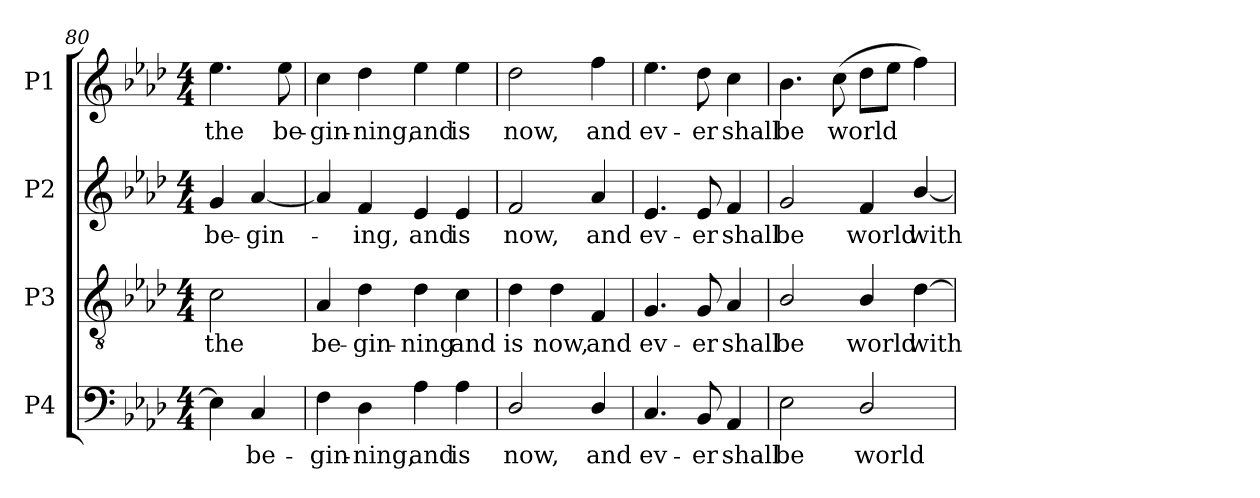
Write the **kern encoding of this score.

**kern	**text	**kern	**text	**kern	**text	**kern	**text
*part4	*part4	*part3	*part3	*part2	*part2	*part1	*part1
*staff4	*staff4	*staff3	*staff3	*staff2	*staff2	*staff1	*staff1
*I"P4	*	*I"P3	*	*I"P2	*	*I"P1	*
*clefF4	*	*clefGv2	*	*clefG2	*	*clefG2	*
*	*	*ITrd7c12	*	*	*	*	*
*k[b-e-a-d-]	*	*k[b-e-a-d-]	*	*k[b-e-a-d-]	*	*k[b-e-a-d-]	*
*A-:	*	*A-:	*	*A-:	*	*A-:	*
*M4/4	*	*M4/4	*	*M4/4	*	*M4/4	*
=80	=80	=80	=80	=80	=80	=80	=80
!	!	!	!LO:LY:b:color=#000000	!	!	!	!
!	!	!	!	!	!LO:LY:b:color=#000000	!	!
!	!	!	!	!	!	!	!LO:LY:b:color=#000000
4E-i\]	.	2Ci\	the	4gi/	be-	4.ee-i\	the
!	!LO:LY:b:color=#000000	!	!	!	!	!	!
!	!	!	!	!	!LO:LY:b:color=#000000	!	!
4Ci/	be-	.	.	[4a-i/	-gin-	.	.
!	!	!	!	!	!	!	!LO:LY:b:color=#000000
.	.	.	.	.	.	8ee-i\	be-
=81	=81	=81	=81	=81	=81	=81	=81
!	!LO:LY:b:color=#000000	!	!	!	!	!	!
!	!	!	!LO:LY:b:color=#000000	!	!	!	!
!	!	!	!	!	!	!	!LO:LY:b:color=#000000
4Fi\	-gin-	4AA-i/	be-	4a-i/]	.	4cci\	-gin-
!	!LO:LY:b:color=#000000	!	!	!	!	!	!
!	!	!	!LO:LY:b:color=#000000	!	!	!	!
!	!	!	!	!	!LO:LY:b:color=#000000	!	!
!	!	!	!	!	!	!	!LO:LY:b:color=#000000
4D-i\	-ning,	4D-i\	-gin-	4fi/	-ing,	4dd-i\	-ning,
!	!LO:LY:b:color=#000000	!	!	!	!	!	!
!	!	!	!LO:LY:b:color=#000000	!	!	!	!
!	!	!	!	!	!LO:LY:b:color=#000000	!	!
!	!	!	!	!	!	!	!LO:LY:b:color=#000000
4A-i\	and	4D-i\	-ning	4e-i/	and	4ee-i\	and
!	!LO:LY:b:color=#000000	!	!	!	!	!	!
!	!	!	!LO:LY:b:color=#000000	!	!	!	!
!	!	!	!	!	!LO:LY:b:color=#000000	!	!
!	!	!	!	!	!	!	!LO:LY:b:color=#000000
4A-i\	is	4Ci\	and	4e-i/	is	4ee-i\	is
!!LO:LB:g=z
=82	=82	=82	=82	=82	=82	=82	=82
!	!LO:LY:b:color=#000000	!	!	!	!	!	!
!	!	!	!LO:LY:b:color=#000000	!	!	!	!
!	!	!	!	!	!LO:LY:b:color=#000000	!	!
!	!	!	!	!	!	!	!LO:LY:b:color=#000000
2D-i/	now,	4D-i\	is	2fi/	now,	2dd-i\	now,
!	!	!	!LO:LY:b:color=#000000	!	!	!	!
.	.	4D-i\	now,	.	.	.	.
!	!LO:LY:b:color=#000000	!	!	!	!	!	!
!	!	!	!LO:LY:b:color=#000000	!	!	!	!
!	!	!	!	!	!LO:LY:b:color=#000000	!	!
!	!	!	!	!	!	!	!LO:LY:b:color=#000000
4D-i/	and	4FFi/	and	4a-i/	and	4ffi\	and
=83	=83	=83	=83	=83	=83	=83	=83
!	!LO:LY:b:color=#000000	!	!	!	!	!	!
!	!	!	!LO:LY:b:color=#000000	!	!	!	!
!	!	!	!	!	!LO:LY:b:color=#000000	!	!
!	!	!	!	!	!	!	!LO:LY:b:color=#000000
4.Ci/	ev-	4.GGi/	ev-	4.e-i/	ev-	4.ee-i\	ev-
!	!LO:LY:b:color=#000000	!	!	!	!	!	!
!	!	!	!LO:LY:b:color=#000000	!	!	!	!
!	!	!	!	!	!LO:LY:b:color=#000000	!	!
!	!	!	!	!	!	!	!LO:LY:b:color=#000000
8BB-i/	-er	8GGi/	-er	8e-i/	-er	8dd-i\	-er
!	!LO:LY:b:color=#000000	!	!	!	!	!	!
!	!	!	!LO:LY:b:color=#000000	!	!	!	!
!	!	!	!	!	!LO:LY:b:color=#000000	!	!
!	!	!	!	!	!	!	!LO:LY:b:color=#000000
4AA-i/	shall	4AA-i/	shall	4fi/	shall	4cci\	shall
=84	=84	=84	=84	=84	=84	=84	=84
!	!LO:LY:b:color=#000000	!	!	!	!	!	!
!	!	!	!LO:LY:b:color=#000000	!	!	!	!
!	!	!	!	!	!LO:LY:b:color=#000000	!	!
!	!	!	!	!	!	!	!LO:LY:b:color=#000000
2E-i\	be	2BB-i/	be	2gi/	be	4.b-i\	be
!	!	!	!	!	!	!	!LO:LY:b:color=#000000
.	.	.	.	.	.	(8cci\	world
!	!LO:LY:b:color=#000000	!	!	!	!	!	!
!	!	!	!LO:LY:b:color=#000000	!	!	!	!
!	!	!	!	!	!LO:LY:b:color=#000000	!	!
2D-i/	world	4BB-i/	world	4fi/	world	8dd-i\L	.
.	.	.	.	.	.	8ee-i\J	.
!	!	!	!LO:LY:b:color=#000000	!	!	!	!
!	!	!	!	!	!LO:LY:b:color=#000000	!	!
.	.	[4D-i\	with-	[4b-i/	with-	4ffi\)	.
=	=	=	=	=	=	=	=
*-	*-	*-	*-	*-	*-	*-	*-
